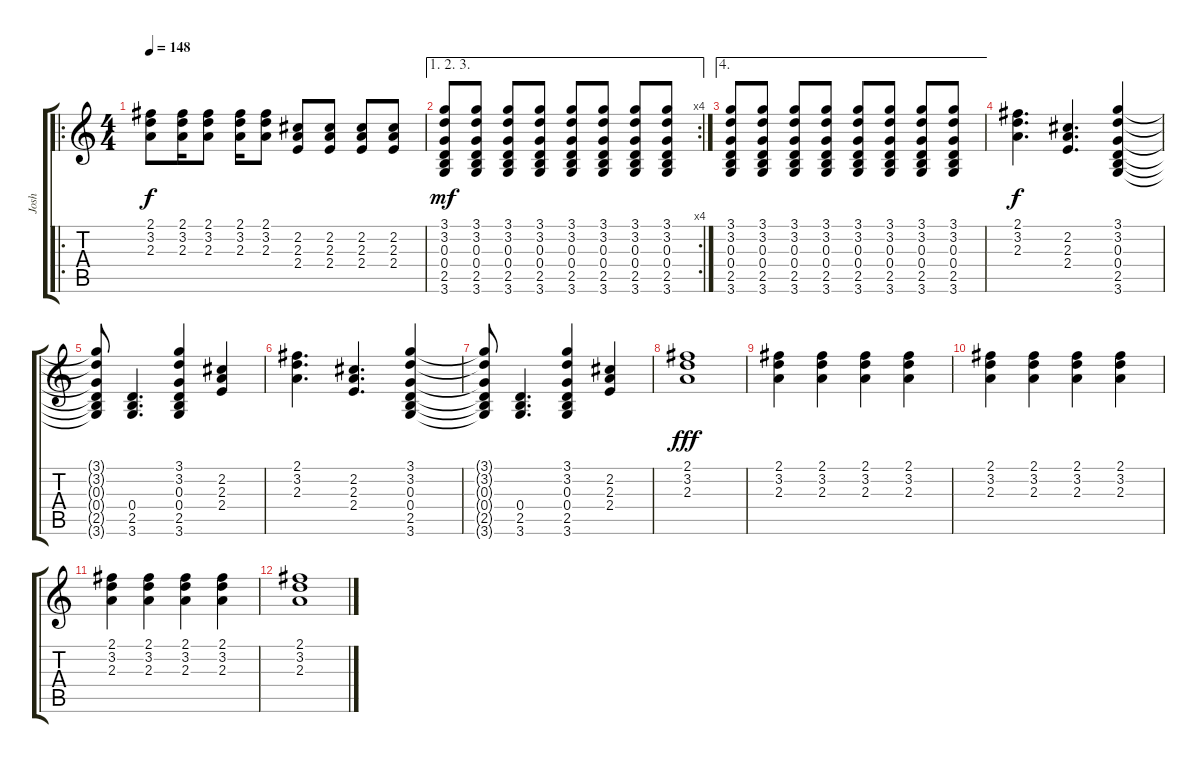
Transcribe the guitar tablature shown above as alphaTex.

\track ("Josh" "Josh") {instrument acousticguitarsteel}
\staff {score tabs}
\tuning (E4 B3 G3 D3 A2 E2) {hide}
\ro
\ts (4 4)
\tempo 148
\clef g2
\ks c
(2.1 3.2 2.3).8{dy f} (2.1 3.2 2.3).16 (2.1 3.2 2.3).8 (2.1 3.2 2.3).16 (2.1 3.2 2.3).8 (2.2 2.3 2.4).8 (2.2 2.3 2.4).8 (2.2 2.3 2.4).8 (2.2 2.3 2.4).8 |
\ae (1 2 3)
\rc 4
(3.1 3.2 0.3 0.4 2.5 3.6).8{dy mf} (3.1 3.2 0.3 0.4 2.5 3.6).8 (3.1 3.2 0.3 0.4 2.5 3.6).8 (3.1 3.2 0.3 0.4 2.5 3.6).8 (3.1 3.2 0.3 0.4 2.5 3.6).8 (3.1 3.2 0.3 0.4 2.5 3.6).8 (3.1 3.2 0.3 0.4 2.5 3.6).8 (3.1 3.2 0.3 0.4 2.5 3.6).8 |
\ae 4
(3.1 3.2 0.3 0.4 2.5 3.6).8 (3.1 3.2 0.3 0.4 2.5 3.6).8 (3.1 3.2 0.3 0.4 2.5 3.6).8 (3.1 3.2 0.3 0.4 2.5 3.6).8 (3.1 3.2 0.3 0.4 2.5 3.6).8 (3.1 3.2 0.3 0.4 2.5 3.6).8 (3.1 3.2 0.3 0.4 2.5 3.6).8 (3.1 3.2 0.3 0.4 2.5 3.6).8 |
(2.1 3.2 2.3).4{d dy f} (2.2 2.3 2.4).4{d} (3.1 3.2 0.3 0.4 2.5 3.6).4 |
(3.1{t} 3.2{t} 0.3{t} 0.4{t} 2.5{t} 3.6{t}).8 (0.4 2.5 3.6).4{d} (3.1 3.2 0.3 0.4 2.5 3.6).4 (2.2 2.3 2.4).4 |
(2.1 3.2 2.3).4{d} (2.2 2.3 2.4).4{d} (3.1 3.2 0.3 0.4 2.5 3.6).4 |
(3.1{t} 3.2{t} 0.3{t} 0.4{t} 2.5{t} 3.6{t}).8 (0.4 2.5 3.6).4{d} (3.1 3.2 0.3 0.4 2.5 3.6).4 (2.2 2.3 2.4).4 |
(2.1 3.2 2.3).1{dy fff} |
(2.1 3.2 2.3).4 (2.1 3.2 2.3).4 (2.1 3.2 2.3).4 (2.1 3.2 2.3).4 |
(2.1 3.2 2.3).4 (2.1 3.2 2.3).4 (2.1 3.2 2.3).4 (2.1 3.2 2.3).4 |
(2.1 3.2 2.3).4 (2.1 3.2 2.3).4 (2.1 3.2 2.3).4 (2.1 3.2 2.3).4 |
(2.1 3.2 2.3).1
